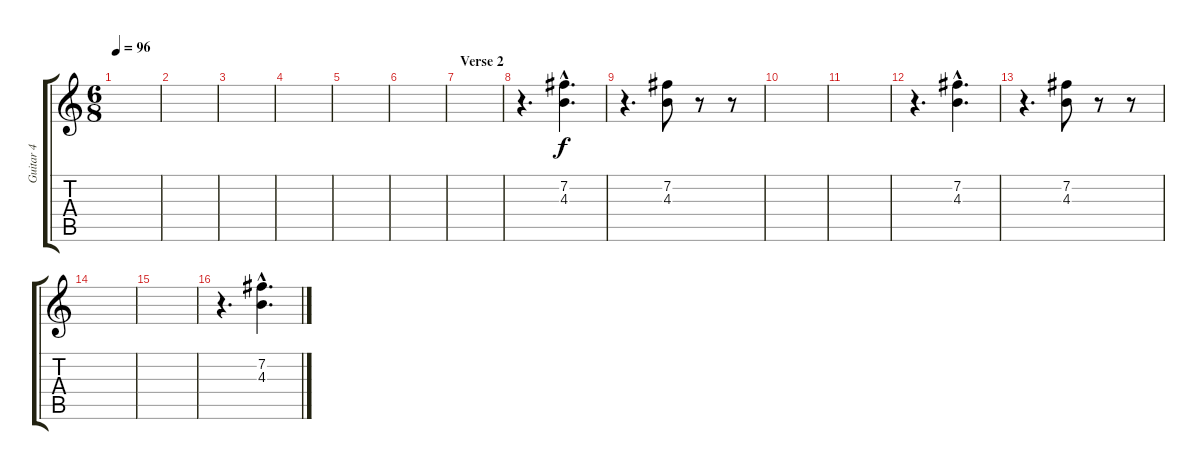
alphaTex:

\track ("Guitar 4" "Guitar 4") {instrument overdrivenguitar}
\staff {score tabs}
\tuning (E4 B3 G3 D3 A2 E2) {hide}
\ts (6 8)
\tempo 96
\clef g2
\ks c
|
|
|
|
|
|
\section ("" "Verse 2")
|
r.4{d} (7.2{hac} 4.3{hac}).4{d} |
r.4{d} (7.2 4.3).8 r.8 r.8 |
|
|
r.4{d} (7.2{hac} 4.3{hac}).4{d} |
r.4{d} (7.2 4.3).8 r.8 r.8 |
|
|
r.4{d} (7.2{hac} 4.3{hac}).4{d}
